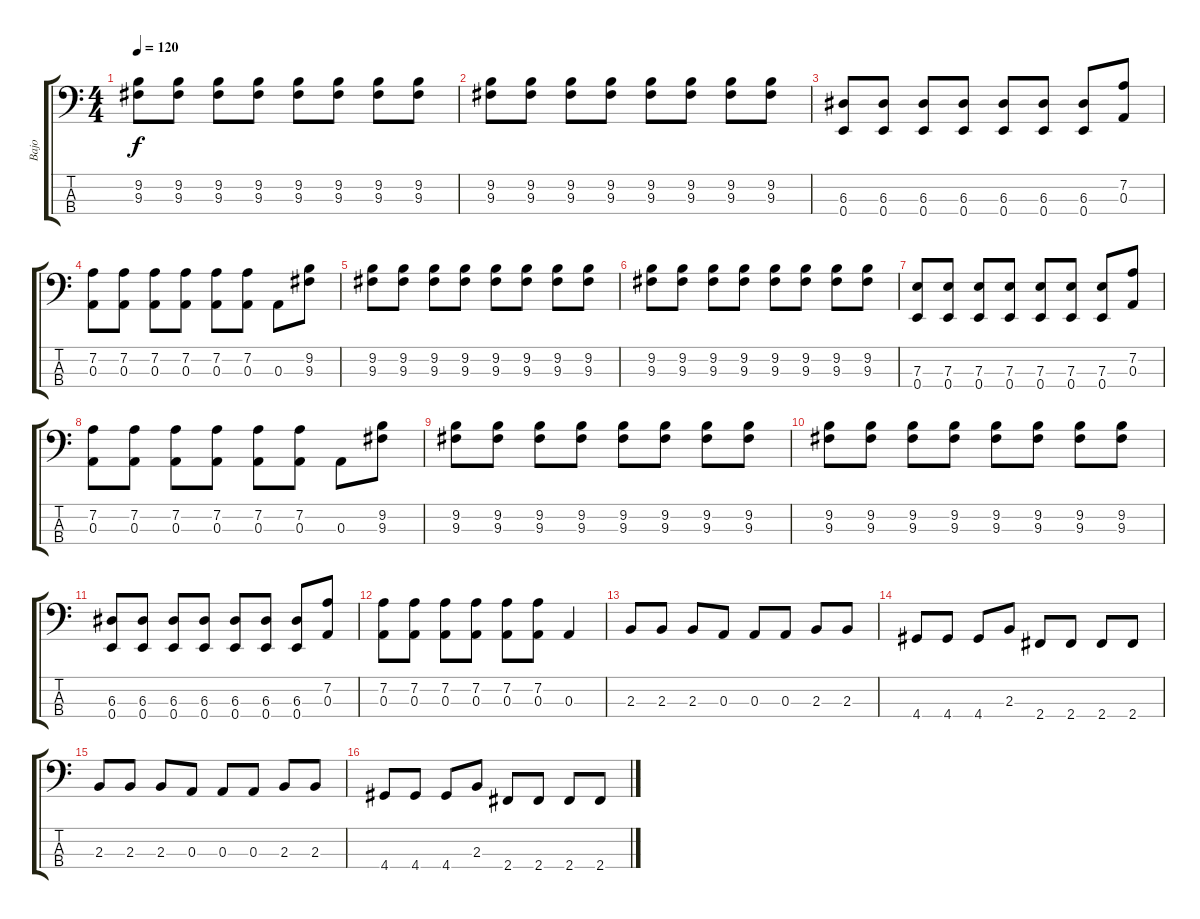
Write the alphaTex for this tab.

\track ("Bajo" "Bajo") {instrument electricguitarmuted}
\staff {score tabs}
\tuning (G2 D2 A1 E1) {hide}
\ts (4 4)
\tempo 120
\clef f4
\ks c
(9.2 9.3).8{dy f} (9.2 9.3).8 (9.2 9.3).8 (9.2 9.3).8 (9.2 9.3).8 (9.2 9.3).8 (9.2 9.3).8 (9.2 9.3).8 |
(9.2 9.3).8 (9.2 9.3).8 (9.2 9.3).8 (9.2 9.3).8 (9.2 9.3).8 (9.2 9.3).8 (9.2 9.3).8 (9.2 9.3).8 |
(6.3 0.4).8 (6.3 0.4).8 (6.3 0.4).8 (6.3 0.4).8 (6.3 0.4).8 (6.3 0.4).8 (6.3 0.4).8 (7.2 0.3).8 |
(7.2 0.3).8 (7.2 0.3).8 (7.2 0.3).8 (7.2 0.3).8 (7.2 0.3).8 (7.2 0.3).8 0.3.8 (9.2 9.3).8 |
(9.2 9.3).8 (9.2 9.3).8 (9.2 9.3).8 (9.2 9.3).8 (9.2 9.3).8 (9.2 9.3).8 (9.2 9.3).8 (9.2 9.3).8 |
(9.2 9.3).8 (9.2 9.3).8 (9.2 9.3).8 (9.2 9.3).8 (9.2 9.3).8 (9.2 9.3).8 (9.2 9.3).8 (9.2 9.3).8 |
(7.3 0.4).8 (7.3 0.4).8 (7.3 0.4).8 (7.3 0.4).8 (7.3 0.4).8 (7.3 0.4).8 (7.3 0.4).8 (7.2 0.3).8 |
(7.2 0.3).8 (7.2 0.3).8 (7.2 0.3).8 (7.2 0.3).8 (7.2 0.3).8 (7.2 0.3).8 0.3.8 (9.2 9.3).8 |
(9.2 9.3).8 (9.2 9.3).8 (9.2 9.3).8 (9.2 9.3).8 (9.2 9.3).8 (9.2 9.3).8 (9.2 9.3).8 (9.2 9.3).8 |
(9.2 9.3).8 (9.2 9.3).8 (9.2 9.3).8 (9.2 9.3).8 (9.2 9.3).8 (9.2 9.3).8 (9.2 9.3).8 (9.2 9.3).8 |
(6.3 0.4).8 (6.3 0.4).8 (6.3 0.4).8 (6.3 0.4).8 (6.3 0.4).8 (6.3 0.4).8 (6.3 0.4).8 (7.2 0.3).8 |
(7.2 0.3).8 (7.2 0.3).8 (7.2 0.3).8 (7.2 0.3).8 (7.2 0.3).8 (7.2 0.3).8 0.3.4 |
2.3.8 2.3.8 2.3.8 0.3.8 0.3.8 0.3.8 2.3.8 2.3.8 |
4.4.8 4.4.8 4.4.8 2.3.8 2.4.8 2.4.8 2.4.8 2.4.8 |
2.3.8 2.3.8 2.3.8 0.3.8 0.3.8 0.3.8 2.3.8 2.3.8 |
4.4.8 4.4.8 4.4.8 2.3.8 2.4.8 2.4.8 2.4.8 2.4.8
